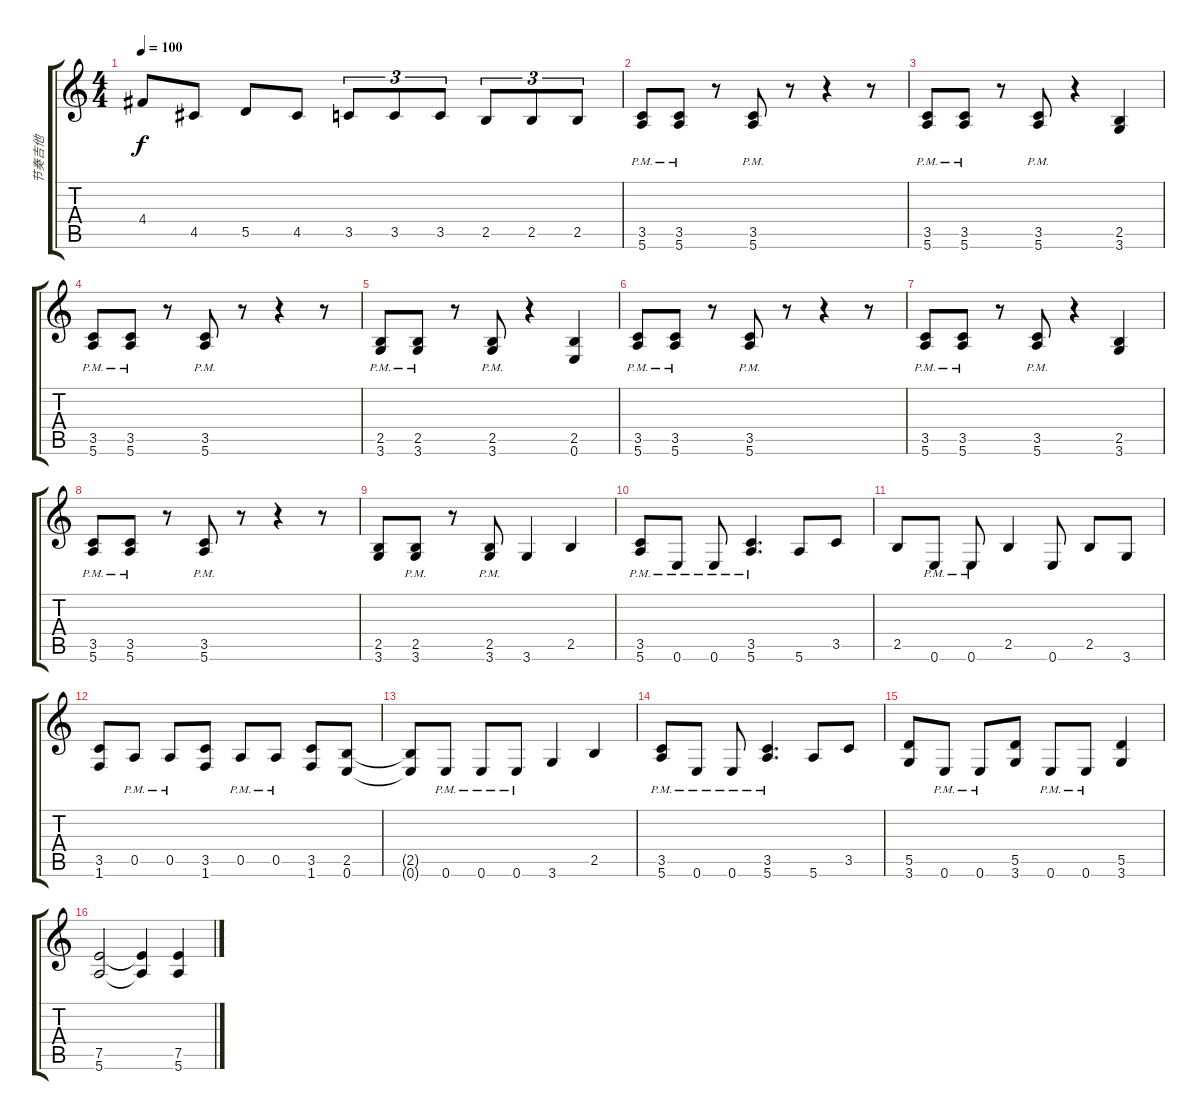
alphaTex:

\track ("节奏吉他" "节奏吉他") {instrument distortionguitar}
\staff {score tabs}
\tuning (E4 B3 G3 D3 A2 E2) {hide}
\ts (4 4)
\tempo 100
\clef g2
\ks c
4.4{t}.8{dy f} 4.5.8 5.5.8 4.5.8 3.5.8{tu (3 2)} 3.5.8{tu (3 2)} 3.5.8{tu (3 2)} 2.5.8{tu (3 2)} 2.5.8{tu (3 2)} 2.5.8{tu (3 2)} |
(3.5{pm} 5.6{pm}).8 (3.5{pm} 5.6{pm}).8 r.8 (3.5{pm} 5.6{pm}).8 r.8 r.4 r.8 |
(3.5{pm} 5.6{pm}).8 (3.5{pm} 5.6{pm}).8 r.8 (3.5{pm} 5.6{pm}).8 r.4 (2.5 3.6).4 |
(3.5{pm} 5.6{pm}).8 (3.5{pm} 5.6{pm}).8 r.8 (3.5{pm} 5.6{pm}).8 r.8 r.4 r.8 |
(2.5{pm} 3.6{pm}).8 (2.5{pm} 3.6{pm}).8 r.8 (2.5{pm} 3.6{pm}).8 r.4 (2.5 0.6).4 |
(3.5{pm} 5.6{pm}).8 (3.5{pm} 5.6{pm}).8 r.8 (3.5{pm} 5.6{pm}).8 r.8 r.4 r.8 |
(3.5{pm} 5.6{pm}).8 (3.5{pm} 5.6{pm}).8 r.8 (3.5{pm} 5.6{pm}).8 r.4 (2.5 3.6).4 |
(3.5{pm} 5.6{pm}).8 (3.5{pm} 5.6{pm}).8 r.8 (3.5{pm} 5.6{pm}).8 r.8 r.4 r.8 |
(2.5 3.6).8 (2.5{pm} 3.6{pm}).8 r.8 (2.5{pm} 3.6{pm}).8 3.6.4 2.5.4 |
(3.5 5.6{pm}).8 0.6{pm}.8 0.6{pm}.8 (3.5 5.6{pm}).4{d} 5.6.8 3.5.8 |
2.5.8 0.6{pm}.8 0.6{pm}.8 2.5.4 0.6.8 2.5.8 3.6.8 |
(3.5 1.6).8 0.5{pm}.8 0.5{pm}.8 (3.5 1.6).8 0.5{pm}.8 0.5{pm}.8 (3.5 1.6).8 (2.5 0.6).8 |
(2.5{t} 0.6{t}).8 0.6{pm}.8 0.6{pm}.8 0.6{pm}.8 3.6.4 2.5.4 |
(3.5 5.6{pm}).8 0.6{pm}.8 0.6{pm}.8 (3.5 5.6{pm}).4{d} 5.6.8 3.5.8 |
(5.5 3.6).8 0.6{pm}.8 0.6{pm}.8 (5.5 3.6).8 0.6{pm}.8 0.6{pm}.8 (5.5 3.6).4 |
(7.5 5.6).2 (7.5{t} 5.6{t}).4 (7.5 5.6).4
